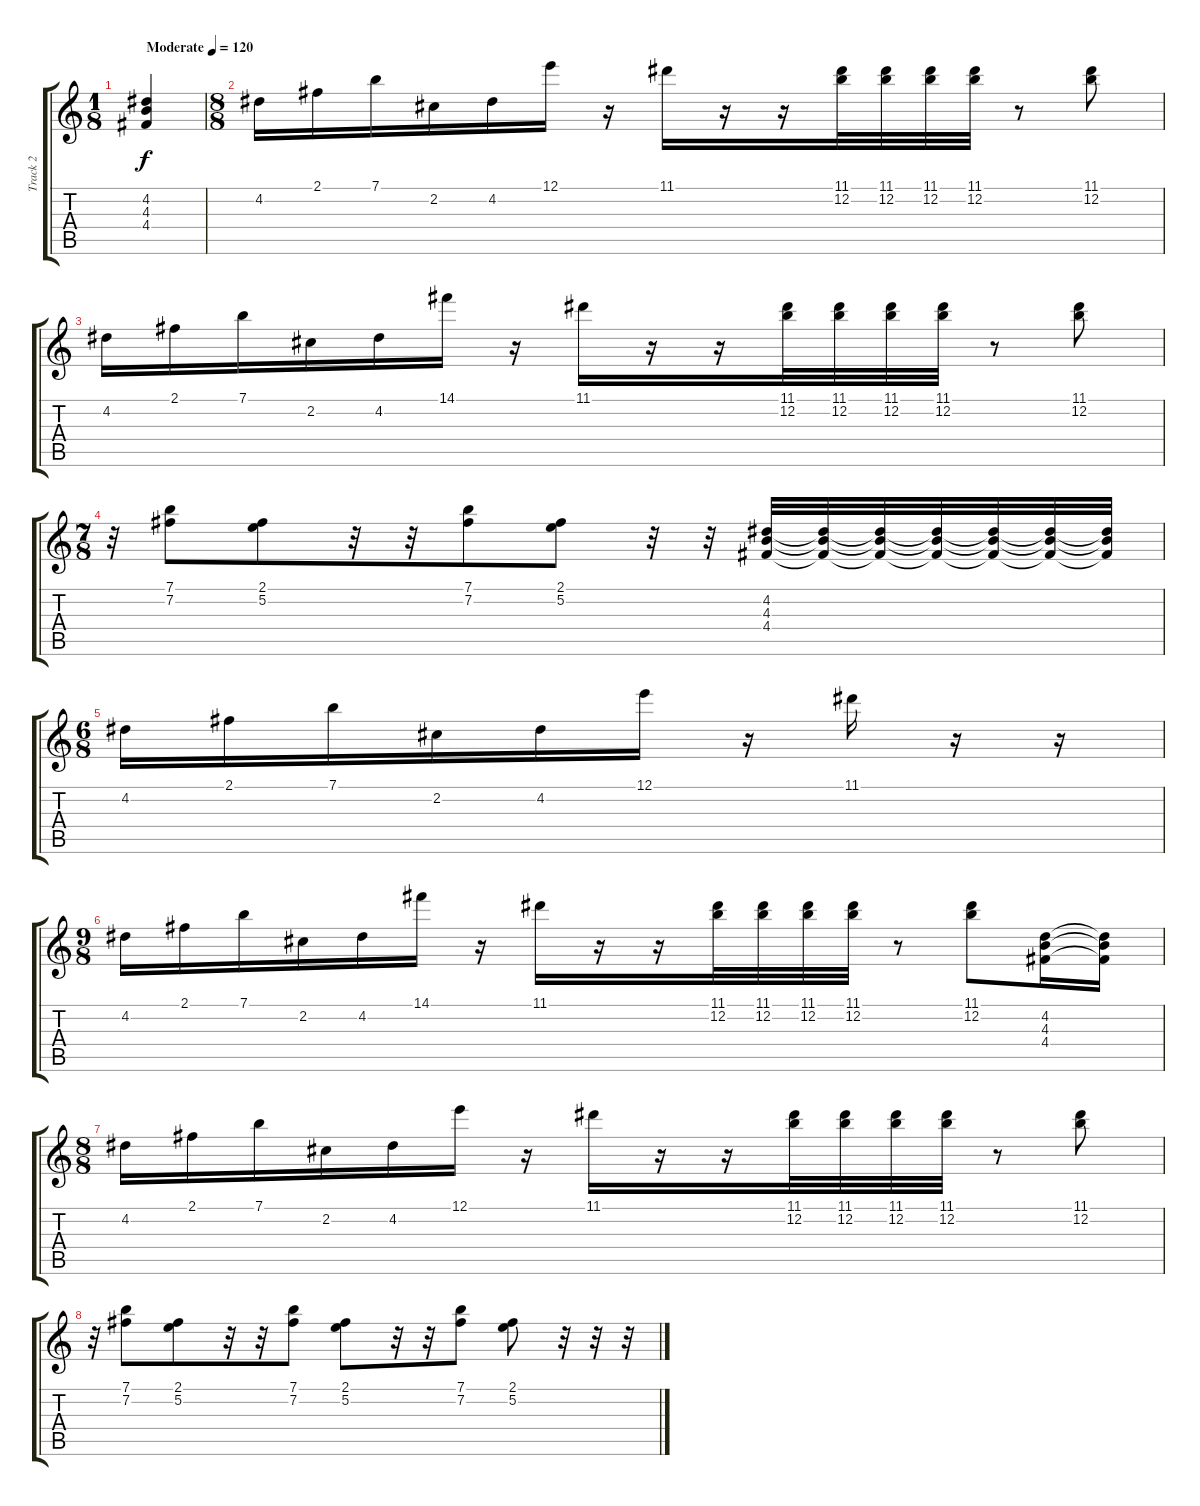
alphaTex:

\track ("Track 2" "Track 2") {instrument distortionguitar}
\staff {score tabs}
\tuning (E4 B3 G3 D3 A2 E2) {hide}
\ts (1 8)
\tempo (120 "Moderate")
\clef g2
\ks c
(4.2 4.3 4.4).4{dy f instrument distortionguitar} |
\ts (8 8)
4.2.16 2.1.16 7.1.16 2.2.16 4.2.16 12.1.16 r.16 11.1.16 r.16 r.16 (11.1 12.2).32 (11.1 12.2).32 (11.1 12.2).32 (11.1 12.2).32 r.8 (11.1 12.2).8 |
4.2.16 2.1.16 7.1.16 2.2.16 4.2.16 14.1.16 r.16 11.1.16 r.16 r.16 (11.1 12.2).32 (11.1 12.2).32 (11.1 12.2).32 (11.1 12.2).32 r.8 (11.1 12.2).8 |
\ts (7 8)
r.32 (7.1 7.2).8 (2.1 5.2).8 r.32 r.32 (7.1 7.2).8 (2.1 5.2).8 r.32 r.32 (4.2 4.3 4.4).32 (4.2{t} 4.3{t} 4.4{t}).32 (4.2{t} 4.3{t} 4.4{t}).32 (4.2{t} 4.3{t} 4.4{t}).32 (4.2{t} 4.3{t} 4.4{t}).32 (4.2{t} 4.3{t} 4.4{t}).32 (4.2{t} 4.3{t} 4.4{t}).32 |
\ts (6 8)
4.2.16 2.1.16 7.1.16 2.2.16 4.2.16 12.1.16 r.16 11.1.16 r.16 r.16 |
\ts (9 8)
4.2.16 2.1.16 7.1.16 2.2.16 4.2.16 14.1.16 r.16 11.1.16 r.16 r.16 (11.1 12.2).32 (11.1 12.2).32 (11.1 12.2).32 (11.1 12.2).32 r.8 (11.1 12.2).8 (4.2 4.3 4.4).16 (4.2{t} 4.3{t} 4.4{t}).16 |
\ts (8 8)
4.2.16 2.1.16 7.1.16 2.2.16 4.2.16 12.1.16 r.16 11.1.16 r.16 r.16 (11.1 12.2).32 (11.1 12.2).32 (11.1 12.2).32 (11.1 12.2).32 r.8 (11.1 12.2).8 |
r.32 (7.1 7.2).8 (2.1 5.2).8 r.32 r.32 (7.1 7.2).8 (2.1 5.2).8 r.32 r.32 (7.1 7.2).8 (2.1 5.2).8 r.32 r.32 r.32
